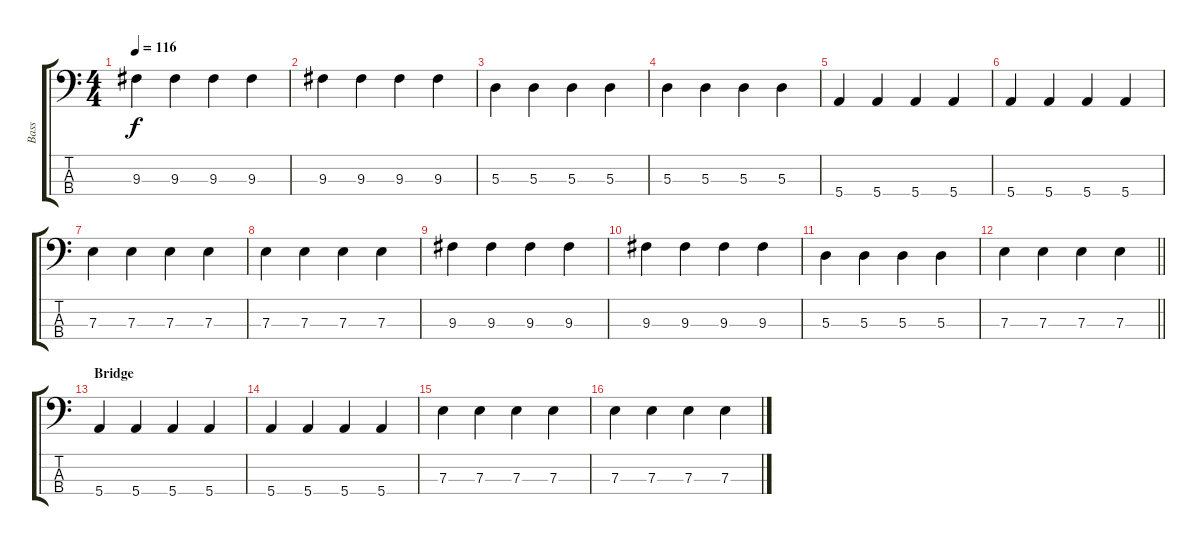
\track ("Bass" "Bass") {instrument electricbassfinger}
\staff {score tabs}
\tuning (G2 D2 A1 E1) {hide}
\ts (4 4)
\tempo 116
\clef f4
\ks c
9.3.4{dy f} 9.3.4 9.3.4 9.3.4 |
9.3.4 9.3.4 9.3.4 9.3.4 |
5.3.4 5.3.4 5.3.4 5.3.4 |
5.3.4 5.3.4 5.3.4 5.3.4 |
5.4.4 5.4.4 5.4.4 5.4.4 |
5.4.4 5.4.4 5.4.4 5.4.4 |
7.3.4 7.3.4 7.3.4 7.3.4 |
7.3.4 7.3.4 7.3.4 7.3.4 |
9.3.4 9.3.4 9.3.4 9.3.4 |
9.3.4 9.3.4 9.3.4 9.3.4 |
5.3.4 5.3.4 5.3.4 5.3.4 |
\barLineRight lightlight
7.3.4 7.3.4 7.3.4 7.3.4 |
\section ("" "Bridge")
5.4.4 5.4.4 5.4.4 5.4.4 |
5.4.4 5.4.4 5.4.4 5.4.4 |
7.3.4 7.3.4 7.3.4 7.3.4 |
7.3.4 7.3.4 7.3.4 7.3.4
